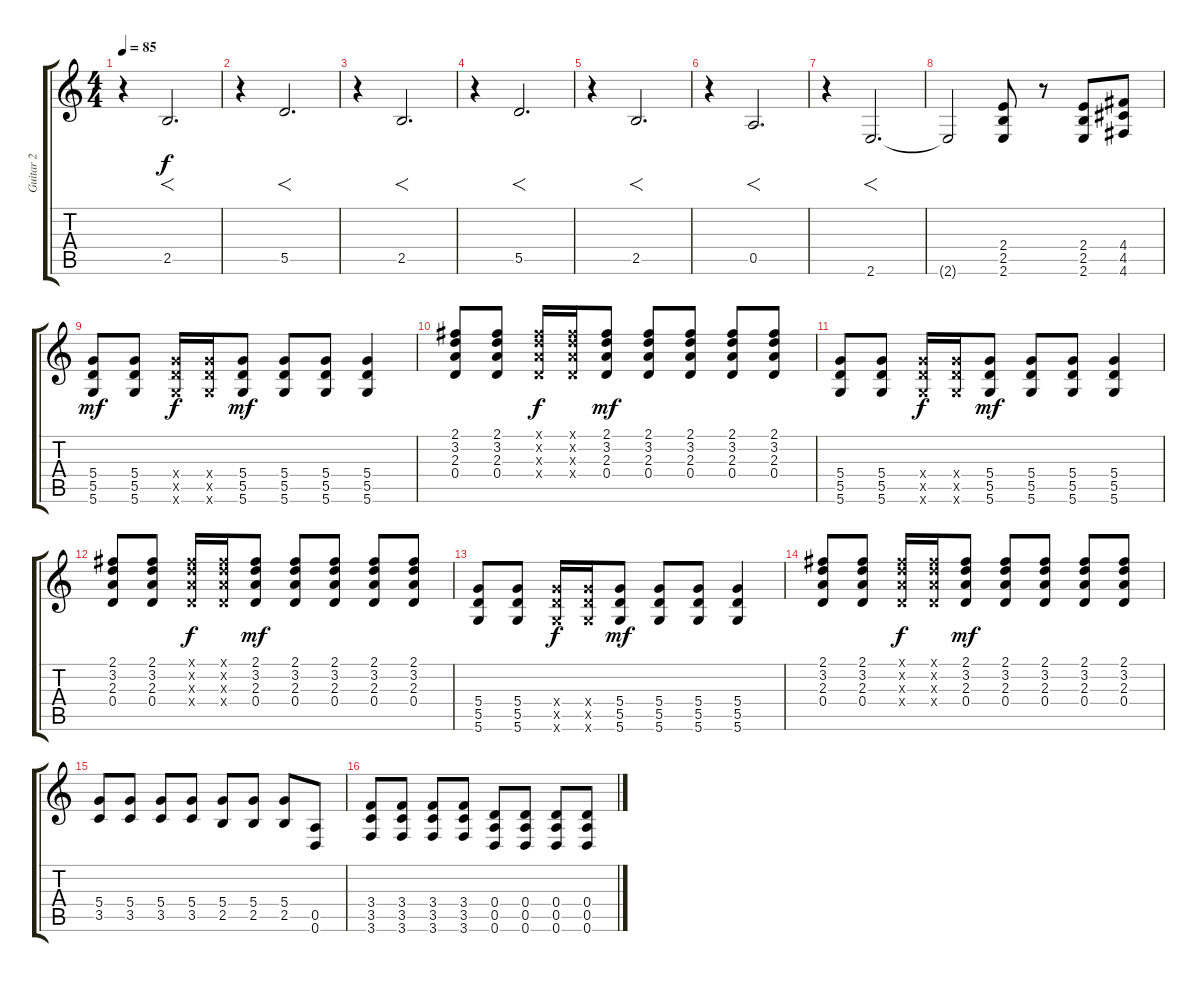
\track ("Guitar 2" "Guitar 2") {instrument overdrivenguitar}
\staff {score tabs}
\tuning (E4 B3 G3 D3 A2 D2) {hide}
\ts (4 4)
\tempo 85
\clef g2
\ks c
r.4{dy f} 2.5.2{f d} |
r.4 5.5.2{f d} |
r.4 2.5.2{f d} |
r.4 5.5.2{f d} |
r.4 2.5.2{f d} |
r.4 0.5.2{f d} |
r.4 2.6.2{f d} |
2.6{t}.2 (2.4 2.5 2.6).8 r.8 (2.4 2.5 2.6).8 (4.4 4.5 4.6).8 |
(5.4 5.5 5.6).8{dy mf} (5.4 5.5 5.6).8 (5.4{x} 5.5{x} 5.6{x}).16{dy f} (5.4{x} 5.5{x} 5.6{x}).16 (5.4 5.5 5.6).8{dy mf} (5.4 5.5 5.6).8 (5.4 5.5 5.6).8 (5.4 5.5 5.6).4 |
(2.1 3.2 2.3 0.4).8 (2.1 3.2 2.3 0.4).8 (2.1{x} 3.2{x} 2.3{x} 0.4{x}).16{dy f} (2.1{x} 3.2{x} 2.3{x} 0.4{x}).16 (2.1 3.2 2.3 0.4).8{dy mf} (2.1 3.2 2.3 0.4).8 (2.1 3.2 2.3 0.4).8 (2.1 3.2 2.3 0.4).8 (2.1 3.2 2.3 0.4).8 |
(5.4 5.5 5.6).8 (5.4 5.5 5.6).8 (5.4{x} 5.5{x} 5.6{x}).16{dy f} (5.4{x} 5.5{x} 5.6{x}).16 (5.4 5.5 5.6).8{dy mf} (5.4 5.5 5.6).8 (5.4 5.5 5.6).8 (5.4 5.5 5.6).4 |
(2.1 3.2 2.3 0.4).8 (2.1 3.2 2.3 0.4).8 (2.1{x} 3.2{x} 2.3{x} 0.4{x}).16{dy f} (2.1{x} 3.2{x} 2.3{x} 0.4{x}).16 (2.1 3.2 2.3 0.4).8{dy mf} (2.1 3.2 2.3 0.4).8 (2.1 3.2 2.3 0.4).8 (2.1 3.2 2.3 0.4).8 (2.1 3.2 2.3 0.4).8 |
(5.4 5.5 5.6).8 (5.4 5.5 5.6).8 (5.4{x} 5.5{x} 5.6{x}).16{dy f} (5.4{x} 5.5{x} 5.6{x}).16 (5.4 5.5 5.6).8{dy mf} (5.4 5.5 5.6).8 (5.4 5.5 5.6).8 (5.4 5.5 5.6).4 |
(2.1 3.2 2.3 0.4).8 (2.1 3.2 2.3 0.4).8 (2.1{x} 3.2{x} 2.3{x} 0.4{x}).16{dy f} (2.1{x} 3.2{x} 2.3{x} 0.4{x}).16 (2.1 3.2 2.3 0.4).8{dy mf} (2.1 3.2 2.3 0.4).8 (2.1 3.2 2.3 0.4).8 (2.1 3.2 2.3 0.4).8 (2.1 3.2 2.3 0.4).8 |
(5.4 3.5).8 (5.4 3.5).8 (5.4 3.5).8 (5.4 3.5).8 (5.4 2.5).8 (5.4 2.5).8 (5.4 2.5).8 (0.5 0.6).8 |
(3.4 3.5 3.6).8 (3.4 3.5 3.6).8 (3.4 3.5 3.6).8 (3.4 3.5 3.6).8 (0.4 0.5 0.6).8 (0.4 0.5 0.6).8 (0.4 0.5 0.6).8 (0.4 0.5 0.6).8
